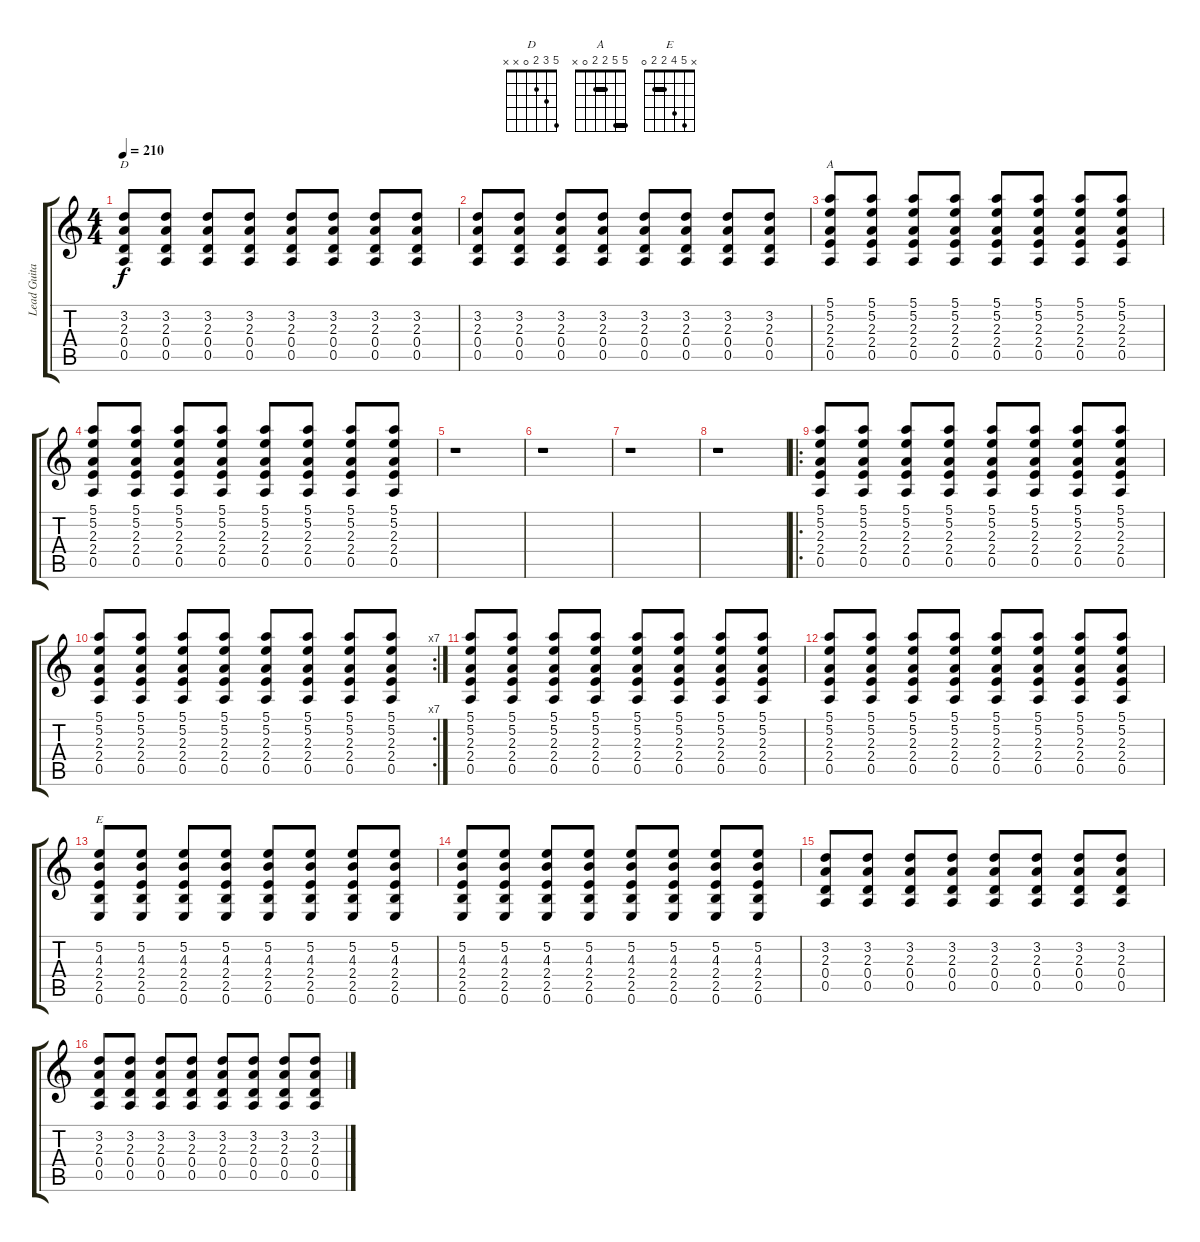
\track ("Lead Guitar" "Lead Guita") {instrument overdrivenguitar}
\staff {score tabs}
\tuning (E4 B3 G3 D3 A2 E2) {hide}
\chord ("D" 5 3 2 0 x x)
\chord ("A" 5 5 2 2 0 x) {barre (2 5)}
\chord ("E" x 5 4 2 2 0) {barre 2}
\ts (4 4)
\tempo 210
\clef g2
\ks c
(3.2 2.3 0.4 0.5).8{ch "D" dy f} (3.2 2.3 0.4 0.5).8 (3.2 2.3 0.4 0.5).8 (3.2 2.3 0.4 0.5).8 (3.2 2.3 0.4 0.5).8 (3.2 2.3 0.4 0.5).8 (3.2 2.3 0.4 0.5).8 (3.2 2.3 0.4 0.5).8 |
(3.2 2.3 0.4 0.5).8 (3.2 2.3 0.4 0.5).8 (3.2 2.3 0.4 0.5).8 (3.2 2.3 0.4 0.5).8 (3.2 2.3 0.4 0.5).8 (3.2 2.3 0.4 0.5).8 (3.2 2.3 0.4 0.5).8 (3.2 2.3 0.4 0.5).8 |
(5.1 5.2 2.3 2.4 0.5).8{ch "A"} (5.1 5.2 2.3 2.4 0.5).8 (5.1 5.2 2.3 2.4 0.5).8 (5.1 5.2 2.3 2.4 0.5).8 (5.1 5.2 2.3 2.4 0.5).8 (5.1 5.2 2.3 2.4 0.5).8 (5.1 5.2 2.3 2.4 0.5).8 (5.1 5.2 2.3 2.4 0.5).8 |
(5.1 5.2 2.3 2.4 0.5).8 (5.1 5.2 2.3 2.4 0.5).8 (5.1 5.2 2.3 2.4 0.5).8 (5.1 5.2 2.3 2.4 0.5).8 (5.1 5.2 2.3 2.4 0.5).8 (5.1 5.2 2.3 2.4 0.5).8 (5.1 5.2 2.3 2.4 0.5).8 (5.1 5.2 2.3 2.4 0.5).8 |
r.1 |
r.1 |
r.1 |
r.1 |
\ro
(5.1 5.2 2.3 2.4 0.5).8 (5.1 5.2 2.3 2.4 0.5).8 (5.1 5.2 2.3 2.4 0.5).8 (5.1 5.2 2.3 2.4 0.5).8 (5.1 5.2 2.3 2.4 0.5).8 (5.1 5.2 2.3 2.4 0.5).8 (5.1 5.2 2.3 2.4 0.5).8 (5.1 5.2 2.3 2.4 0.5).8 |
\rc 7
(5.1 5.2 2.3 2.4 0.5).8 (5.1 5.2 2.3 2.4 0.5).8 (5.1 5.2 2.3 2.4 0.5).8 (5.1 5.2 2.3 2.4 0.5).8 (5.1 5.2 2.3 2.4 0.5).8 (5.1 5.2 2.3 2.4 0.5).8 (5.1 5.2 2.3 2.4 0.5).8 (5.1 5.2 2.3 2.4 0.5).8 |
(5.1 5.2 2.3 2.4 0.5).8 (5.1 5.2 2.3 2.4 0.5).8 (5.1 5.2 2.3 2.4 0.5).8 (5.1 5.2 2.3 2.4 0.5).8 (5.1 5.2 2.3 2.4 0.5).8 (5.1 5.2 2.3 2.4 0.5).8 (5.1 5.2 2.3 2.4 0.5).8 (5.1 5.2 2.3 2.4 0.5).8 |
(5.1 5.2 2.3 2.4 0.5).8 (5.1 5.2 2.3 2.4 0.5).8 (5.1 5.2 2.3 2.4 0.5).8 (5.1 5.2 2.3 2.4 0.5).8 (5.1 5.2 2.3 2.4 0.5).8 (5.1 5.2 2.3 2.4 0.5).8 (5.1 5.2 2.3 2.4 0.5).8 (5.1 5.2 2.3 2.4 0.5).8 |
(5.2 4.3 2.4 2.5 0.6).8{ch "E"} (5.2 4.3 2.4 2.5 0.6).8 (5.2 4.3 2.4 2.5 0.6).8 (5.2 4.3 2.4 2.5 0.6).8 (5.2 4.3 2.4 2.5 0.6).8 (5.2 4.3 2.4 2.5 0.6).8 (5.2 4.3 2.4 2.5 0.6).8 (5.2 4.3 2.4 2.5 0.6).8 |
(5.2 4.3 2.4 2.5 0.6).8 (5.2 4.3 2.4 2.5 0.6).8 (5.2 4.3 2.4 2.5 0.6).8 (5.2 4.3 2.4 2.5 0.6).8 (5.2 4.3 2.4 2.5 0.6).8 (5.2 4.3 2.4 2.5 0.6).8 (5.2 4.3 2.4 2.5 0.6).8 (5.2 4.3 2.4 2.5 0.6).8 |
(3.2 2.3 0.4 0.5).8 (3.2 2.3 0.4 0.5).8 (3.2 2.3 0.4 0.5).8 (3.2 2.3 0.4 0.5).8 (3.2 2.3 0.4 0.5).8 (3.2 2.3 0.4 0.5).8 (3.2 2.3 0.4 0.5).8 (3.2 2.3 0.4 0.5).8 |
(3.2 2.3 0.4 0.5).8 (3.2 2.3 0.4 0.5).8 (3.2 2.3 0.4 0.5).8 (3.2 2.3 0.4 0.5).8 (3.2 2.3 0.4 0.5).8 (3.2 2.3 0.4 0.5).8 (3.2 2.3 0.4 0.5).8 (3.2 2.3 0.4 0.5).8
